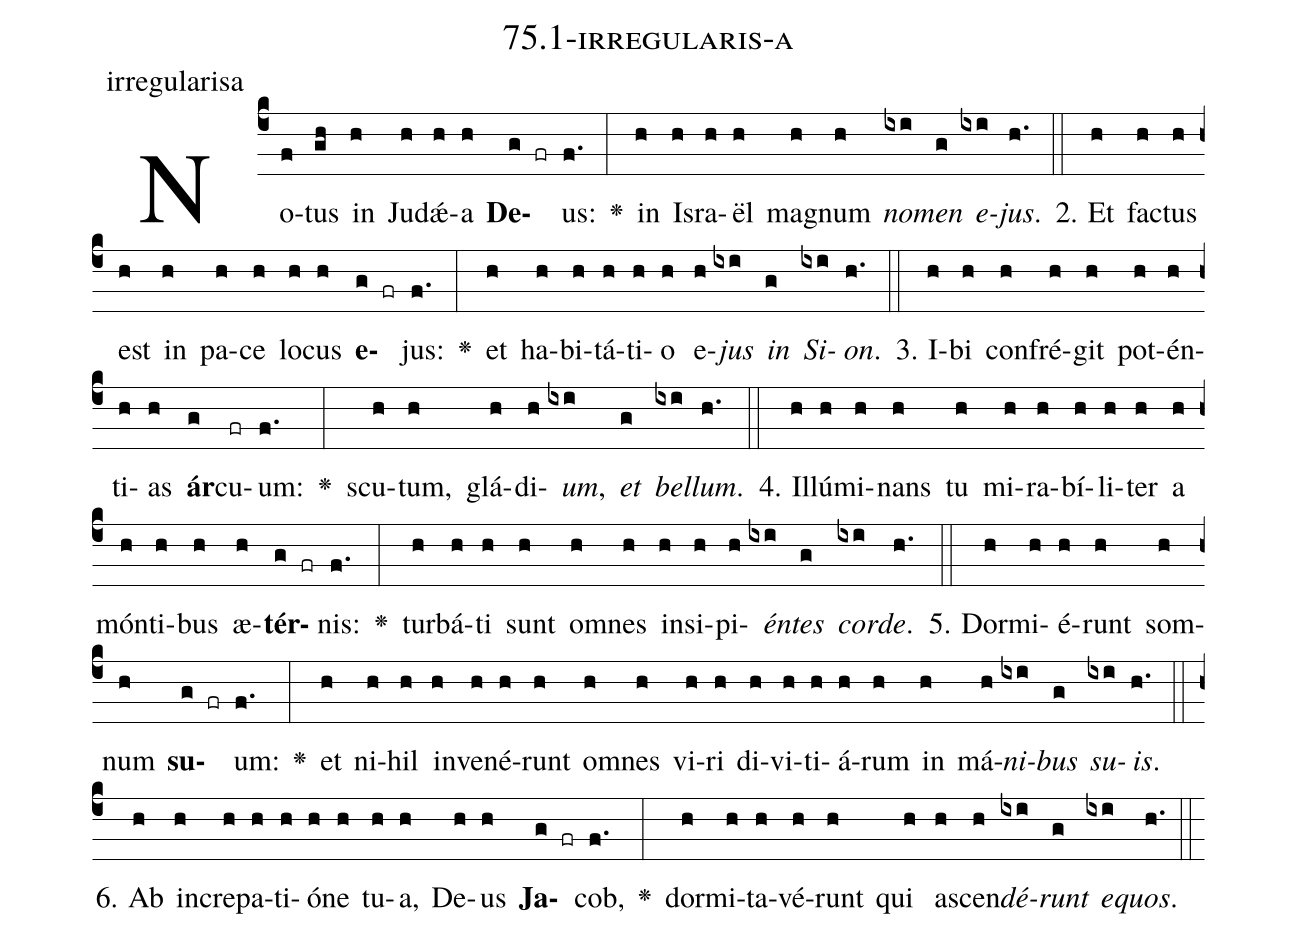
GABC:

name: 75.1-irregularis-a;
annotation: irregularisa;
%%
(c4)No(f)tus(gh) in(h) Ju(h)dǽ(h)a(h) <b>De</b>(g fr)us:(f.) <v>\greheightstar</v>(:) in(h) Is(h)ra(h)ël(h) ma(h)gnum(h) <i>no</i>(ixi)<i>men</i>(g) <i>e</i>(ixi)<i>jus</i>.(h.) (::)
2. Et(h) fac(h)tus(h) est(h) in(h) pa(h)ce(h) lo(h)cus(h) <b>e</b>(g fr)jus:(f.) <v>\greheightstar</v>(:) et(h) ha(h)bi(h)tá(h)ti(h)o(h) e(h)<i>jus</i>(ixi) <i>in</i>(g) <i>Si</i>(ixi)<i>on</i>.(h.) (::)
3. I(h)bi(h) con(h)fré(h)git(h) pot(h)én(h)ti(h)as(h) <b>ár</b>(g)cu(fr)um:(f.) <v>\greheightstar</v>(:) scu(h)tum,(h) glá(h)di(h)<i>um</i>,(ixi) <i>et</i>(g) <i>bel</i>(ixi)<i>lum</i>.(h.) (::)
4. Il(h)lú(h)mi(h)nans(h) tu(h) mi(h)ra(h)bí(h)li(h)ter(h) a(h) món(h)ti(h)bus(h) æ(h)<b>tér</b>(g fr)nis:(f.) <v>\greheightstar</v>(:) tur(h)bá(h)ti(h) sunt(h) om(h)nes(h) in(h)si(h)pi(h)<i>én</i>(ixi)<i>tes</i>(g) <i>cor</i>(ixi)<i>de</i>.(h.) (::)
5. Dor(h)mi(h)é(h)runt(h) som(h)num(h) <b>su</b>(g fr)um:(f.) <v>\greheightstar</v>(:) et(h) ni(h)hil(h) in(h)ve(h)né(h)runt(h) om(h)nes(h) vi(h)ri(h) di(h)vi(h)ti(h)á(h)rum(h) in(h) má(h)<i>ni</i>(ixi)<i>bus</i>(g) <i>su</i>(ixi)<i>is</i>.(h.) (::)
6. Ab(h) in(h)cre(h)pa(h)ti(h)ó(h)ne(h) tu(h)a,(h) De(h)us(h) <b>Ja</b>(g fr)cob,(f.) <v>\greheightstar</v>(:) dor(h)mi(h)ta(h)vé(h)runt(h) qui(h) a(h)scen(h)<i>dé</i>(ixi)<i>runt</i>(g) <i>e</i>(ixi)<i>quos</i>.(h.) (::)
